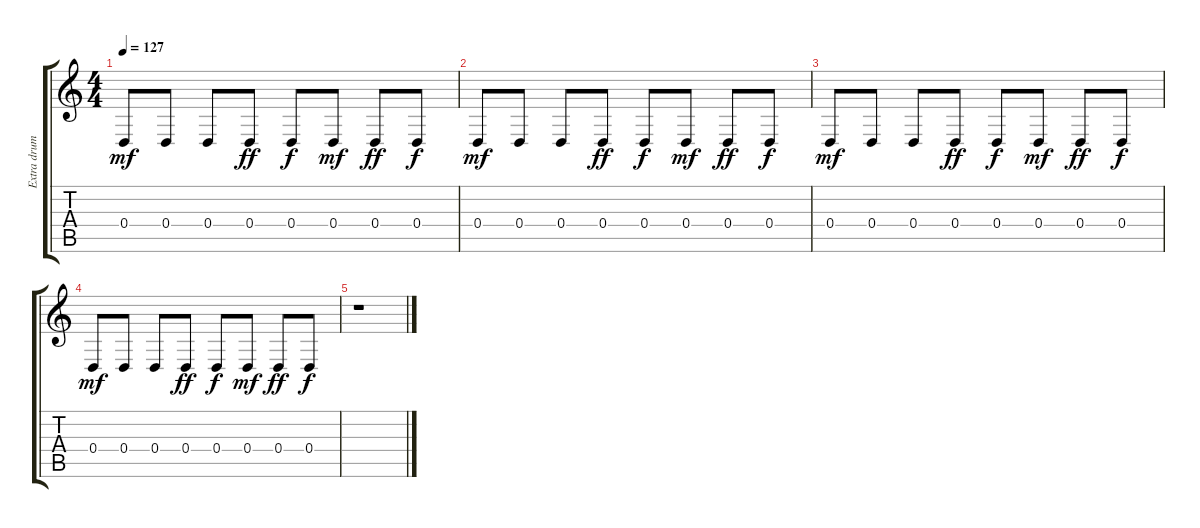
\track ("Extra drum 1" "Extra drum") {instrument melodictom}
\staff {score tabs}
\tuning (E4 B3 G3 D3 A2 E2) {hide}
\ts (4 4)
\tempo 127
\clef g2
\ks c
0.4.8{dy mf} 0.4.8 0.4.8 0.4.8{dy ff} 0.4.8{dy f} 0.4.8{dy mf} 0.4.8{dy ff} 0.4.8{dy f} |
0.4.8{dy mf} 0.4.8 0.4.8 0.4.8{dy ff} 0.4.8{dy f} 0.4.8{dy mf} 0.4.8{dy ff} 0.4.8{dy f} |
0.4.8{dy mf} 0.4.8 0.4.8 0.4.8{dy ff} 0.4.8{dy f} 0.4.8{dy mf} 0.4.8{dy ff} 0.4.8{dy f} |
0.4.8{dy mf} 0.4.8 0.4.8 0.4.8{dy ff} 0.4.8{dy f} 0.4.8{dy mf} 0.4.8{dy ff} 0.4.8{dy f} |
r.1
